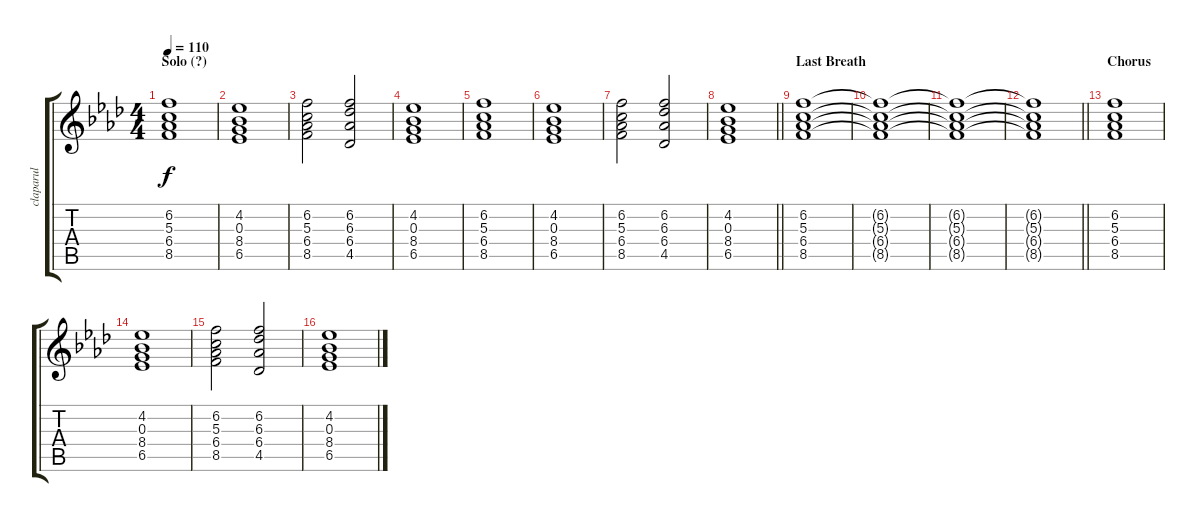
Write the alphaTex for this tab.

\track ("claparul" "claparul") {instrument pad8sweep}
\staff {score tabs}
\tuning (E5 B4 G4 D4 A3 E3) {hide}
\ts (4 4)
\section ("" "Solo (?)")
\tempo 110
\clef g2
\ks fminor
(6.2 5.3 6.4 8.5).1{dy f instrument rockorgan} |
(4.2 0.3 8.4 6.5).1 |
(6.2 5.3 6.4 8.5).2 (6.2 6.3 6.4 4.5).2 |
(4.2 0.3 8.4 6.5).1 |
(6.2 5.3 6.4 8.5).1{instrument rockorgan} |
(4.2 0.3 8.4 6.5).1 |
(6.2 5.3 6.4 8.5).2 (6.2 6.3 6.4 4.5).2 |
\barLineRight lightlight
(4.2 0.3 8.4 6.5).1 |
\section ("" "Last Breath")
(6.2 5.3 6.4 8.5).1{instrument rockorgan} |
(6.2{t} 5.3{t} 6.4{t} 8.5{t}).1 |
(6.2{t} 5.3{t} 6.4{t} 8.5{t}).1 |
\barLineRight lightlight
(6.2{t} 5.3{t} 6.4{t} 8.5{t}).1 |
\section ("" "Chorus")
(6.2 5.3 6.4 8.5).1{instrument rockorgan} |
(4.2 0.3 8.4 6.5).1 |
(6.2 5.3 6.4 8.5).2 (6.2 6.3 6.4 4.5).2 |
(4.2 0.3 8.4 6.5).1
